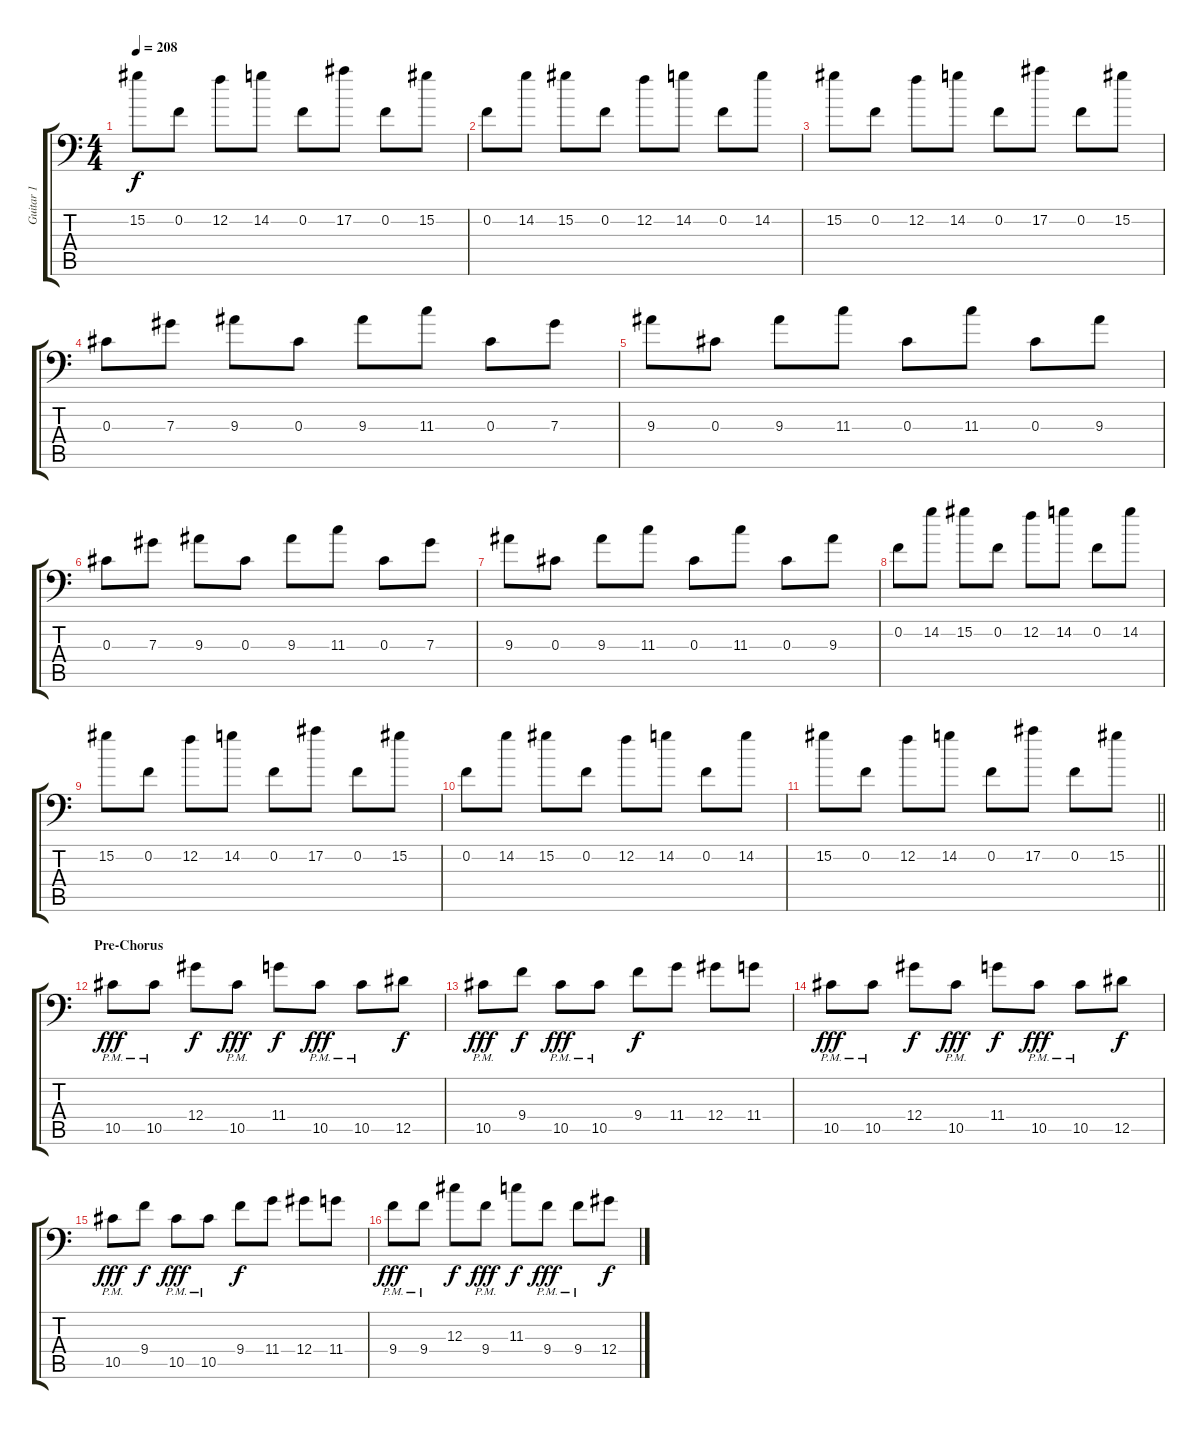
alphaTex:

\track ("Guitar 1" "Guitar 1") {instrument distortionguitar}
\staff {score tabs}
\tuning (Bb3 F3 Db3 Ab2 Eb2 Bb1) {hide}
\ts (4 4)
\tempo 208
\clef f4
\ks c
15.2.8{dy f} 0.2.8 12.2.8 14.2.8 0.2.8 17.2.8 0.2.8 15.2.8 |
0.2.8 14.2.8 15.2.8 0.2.8 12.2.8 14.2.8 0.2.8 14.2.8 |
15.2.8 0.2.8 12.2.8 14.2.8 0.2.8 17.2.8 0.2.8 15.2.8 |
0.3.8 7.3.8 9.3.8 0.3.8 9.3.8 11.3.8 0.3.8 7.3.8 |
9.3.8 0.3.8 9.3.8 11.3.8 0.3.8 11.3.8 0.3.8 9.3.8 |
0.3.8 7.3.8 9.3.8 0.3.8 9.3.8 11.3.8 0.3.8 7.3.8 |
9.3.8 0.3.8 9.3.8 11.3.8 0.3.8 11.3.8 0.3.8 9.3.8 |
0.2.8 14.2.8 15.2.8 0.2.8 12.2.8 14.2.8 0.2.8 14.2.8 |
15.2.8 0.2.8 12.2.8 14.2.8 0.2.8 17.2.8 0.2.8 15.2.8 |
0.2.8 14.2.8 15.2.8 0.2.8 12.2.8 14.2.8 0.2.8 14.2.8 |
\barLineRight lightlight
15.2.8 0.2.8 12.2.8 14.2.8 0.2.8 17.2.8 0.2.8 15.2.8 |
\section ("" "Pre-Chorus")
10.5{pm}.8{dy fff} 10.5{pm}.8 12.4.8{dy f} 10.5{pm}.8{dy fff} 11.4.8{dy f} 10.5{pm}.8{dy fff} 10.5{pm}.8 12.5.8{dy f} |
10.5{pm}.8{dy fff} 9.4.8{dy f} 10.5{pm}.8{dy fff} 10.5{pm}.8 9.4.8{dy f} 11.4.8 12.4.8 11.4.8 |
10.5{pm}.8{dy fff} 10.5{pm}.8 12.4.8{dy f} 10.5{pm}.8{dy fff} 11.4.8{dy f} 10.5{pm}.8{dy fff} 10.5{pm}.8 12.5.8{dy f} |
10.5{pm}.8{dy fff} 9.4.8{dy f} 10.5{pm}.8{dy fff} 10.5{pm}.8 9.4.8{dy f} 11.4.8 12.4.8 11.4.8 |
9.4{pm}.8{dy fff} 9.4{pm}.8 12.3.8{dy f} 9.4{pm}.8{dy fff} 11.3.8{dy f} 9.4{pm}.8{dy fff} 9.4{pm}.8 12.4.8{dy f}
